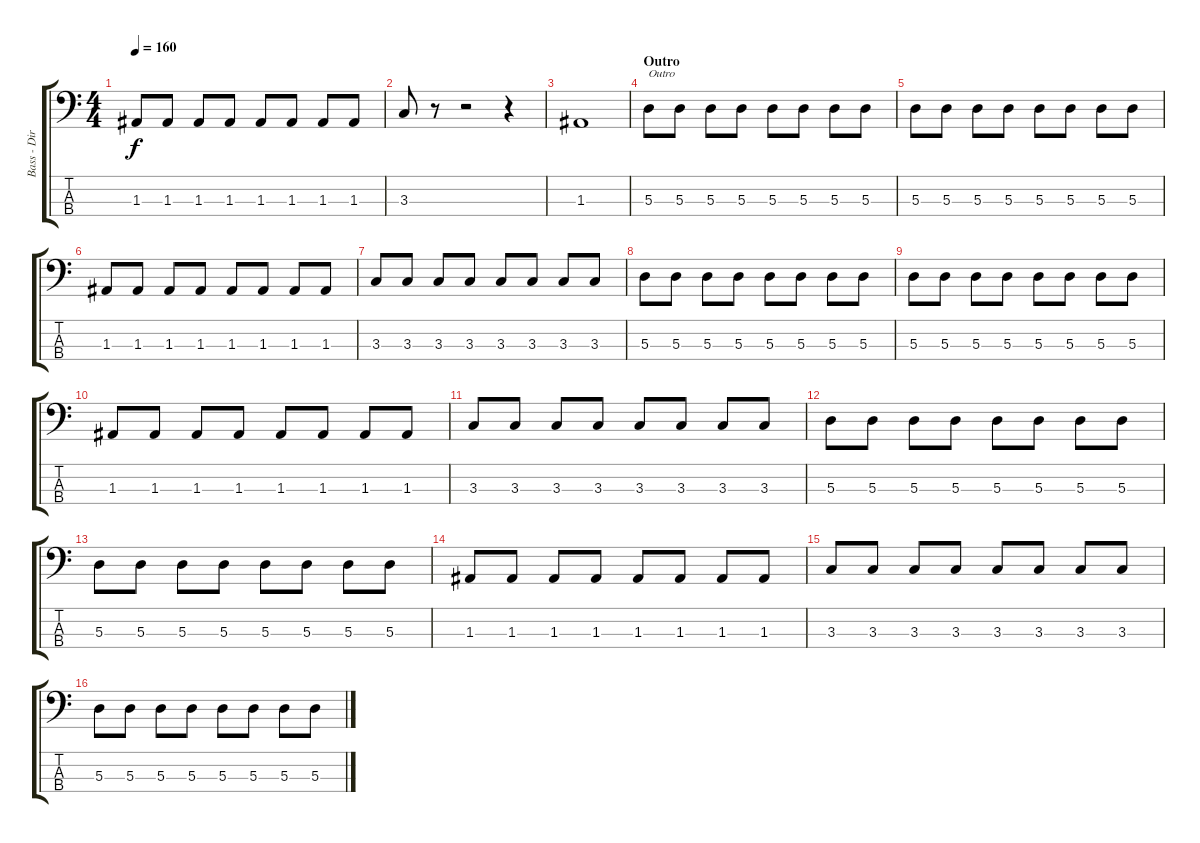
\track ("Bass - Dirk Schlächter" "Bass - Dir") {instrument electricbassfinger}
\staff {score tabs}
\tuning (G2 D2 A1 E1) {hide}
\ts (4 4)
\tempo 160
\clef f4
\ks c
1.3.8{dy f} 1.3.8 1.3.8 1.3.8 1.3.8 1.3.8 1.3.8 1.3.8 |
3.3.8 r.8 r.2 r.4 |
1.3.1 |
\section ("" "Outro")
5.3.8{txt "Outro"} 5.3.8 5.3.8 5.3.8 5.3.8 5.3.8 5.3.8 5.3.8 |
5.3.8 5.3.8 5.3.8 5.3.8 5.3.8 5.3.8 5.3.8 5.3.8 |
1.3.8 1.3.8 1.3.8 1.3.8 1.3.8 1.3.8 1.3.8 1.3.8 |
3.3.8 3.3.8 3.3.8 3.3.8 3.3.8 3.3.8 3.3.8 3.3.8 |
5.3.8 5.3.8 5.3.8 5.3.8 5.3.8 5.3.8 5.3.8 5.3.8 |
5.3.8 5.3.8 5.3.8 5.3.8 5.3.8 5.3.8 5.3.8 5.3.8 |
1.3.8 1.3.8 1.3.8 1.3.8 1.3.8 1.3.8 1.3.8 1.3.8 |
3.3.8 3.3.8 3.3.8 3.3.8 3.3.8 3.3.8 3.3.8 3.3.8 |
5.3.8 5.3.8 5.3.8 5.3.8 5.3.8 5.3.8 5.3.8 5.3.8 |
5.3.8 5.3.8 5.3.8 5.3.8 5.3.8 5.3.8 5.3.8 5.3.8 |
1.3.8 1.3.8 1.3.8 1.3.8 1.3.8 1.3.8 1.3.8 1.3.8 |
3.3.8 3.3.8 3.3.8 3.3.8 3.3.8 3.3.8 3.3.8 3.3.8 |
5.3.8 5.3.8 5.3.8 5.3.8 5.3.8 5.3.8 5.3.8 5.3.8
